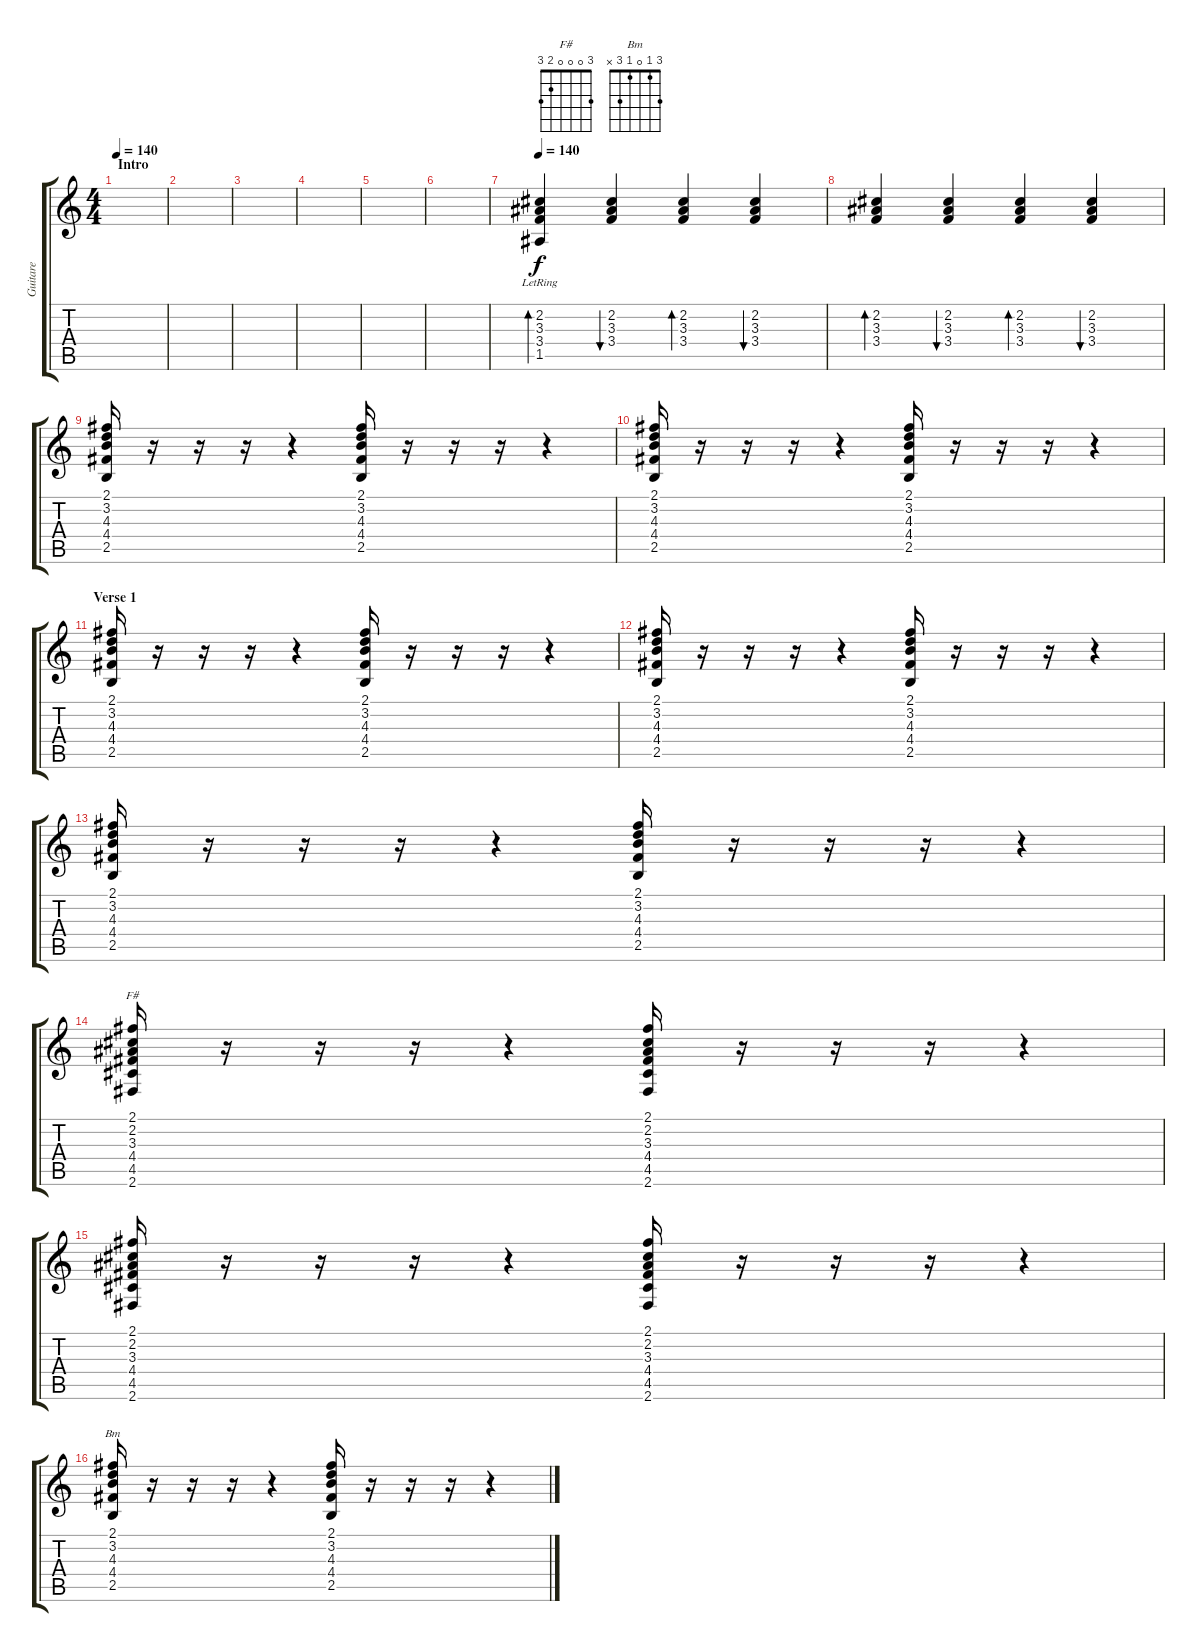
\track ("Guitare" "Guitare") {instrument acousticguitarnylon}
\staff {score tabs}
\tuning (E4 B3 G3 D3 A2 E2) {hide}
\chord ("F#" 3 0 0 0 2 3)
\chord ("Bm" 3 1 0 1 3 x)
\ts (4 4)
\section ("" "Intro")
\tempo 140
\tempo 115
\tempo 140
\clef g2
\ks c
|
|
|
|
|
|
\tempo 140
(2.2{lr} 3.3{lr} 3.4{lr} 1.5{lr}).4{bd 120 volume 5 balance 2 instrument acousticguitarsteel} (2.2 3.3 3.4).4{bu 120} (2.2 3.3 3.4).4{bd 120} (2.2 3.3 3.4).4{bu 120} |
(2.2 3.3 3.4).4{bd 240} (2.2 3.3 3.4).4{bu 240} (2.2 3.3 3.4).4{bd 240} (2.2 3.3 3.4).4{bu 240} |
(2.1 3.2 4.3 4.4 2.5).16{volume 12 balance 8 instrument acousticguitarnylon} r.16 r.16 r.16 r.4 (2.1 3.2 4.3 4.4 2.5).16 r.16 r.16 r.16 r.4 |
(2.1 3.2 4.3 4.4 2.5).16 r.16 r.16 r.16 r.4 (2.1 3.2 4.3 4.4 2.5).16 r.16 r.16 r.16 r.4 |
\section ("" "Verse 1")
(2.1 3.2 4.3 4.4 2.5).16 r.16 r.16 r.16 r.4 (2.1 3.2 4.3 4.4 2.5).16 r.16 r.16 r.16 r.4 |
(2.1 3.2 4.3 4.4 2.5).16 r.16 r.16 r.16 r.4 (2.1 3.2 4.3 4.4 2.5).16 r.16 r.16 r.16 r.4 |
(2.1 3.2 4.3 4.4 2.5).16 r.16 r.16 r.16 r.4 (2.1 3.2 4.3 4.4 2.5).16 r.16 r.16 r.16 r.4 |
(2.1 2.2 3.3 4.4 4.5 2.6).16{ch "F#"} r.16 r.16 r.16 r.4 (2.1 2.2 3.3 4.4 4.5 2.6).16 r.16 r.16 r.16 r.4 |
(2.1 2.2 3.3 4.4 4.5 2.6).16 r.16 r.16 r.16 r.4 (2.1 2.2 3.3 4.4 4.5 2.6).16 r.16 r.16 r.16 r.4 |
(2.1 3.2 4.3 4.4 2.5).16{ch "Bm"} r.16 r.16 r.16 r.4 (2.1 3.2 4.3 4.4 2.5).16 r.16 r.16 r.16 r.4
